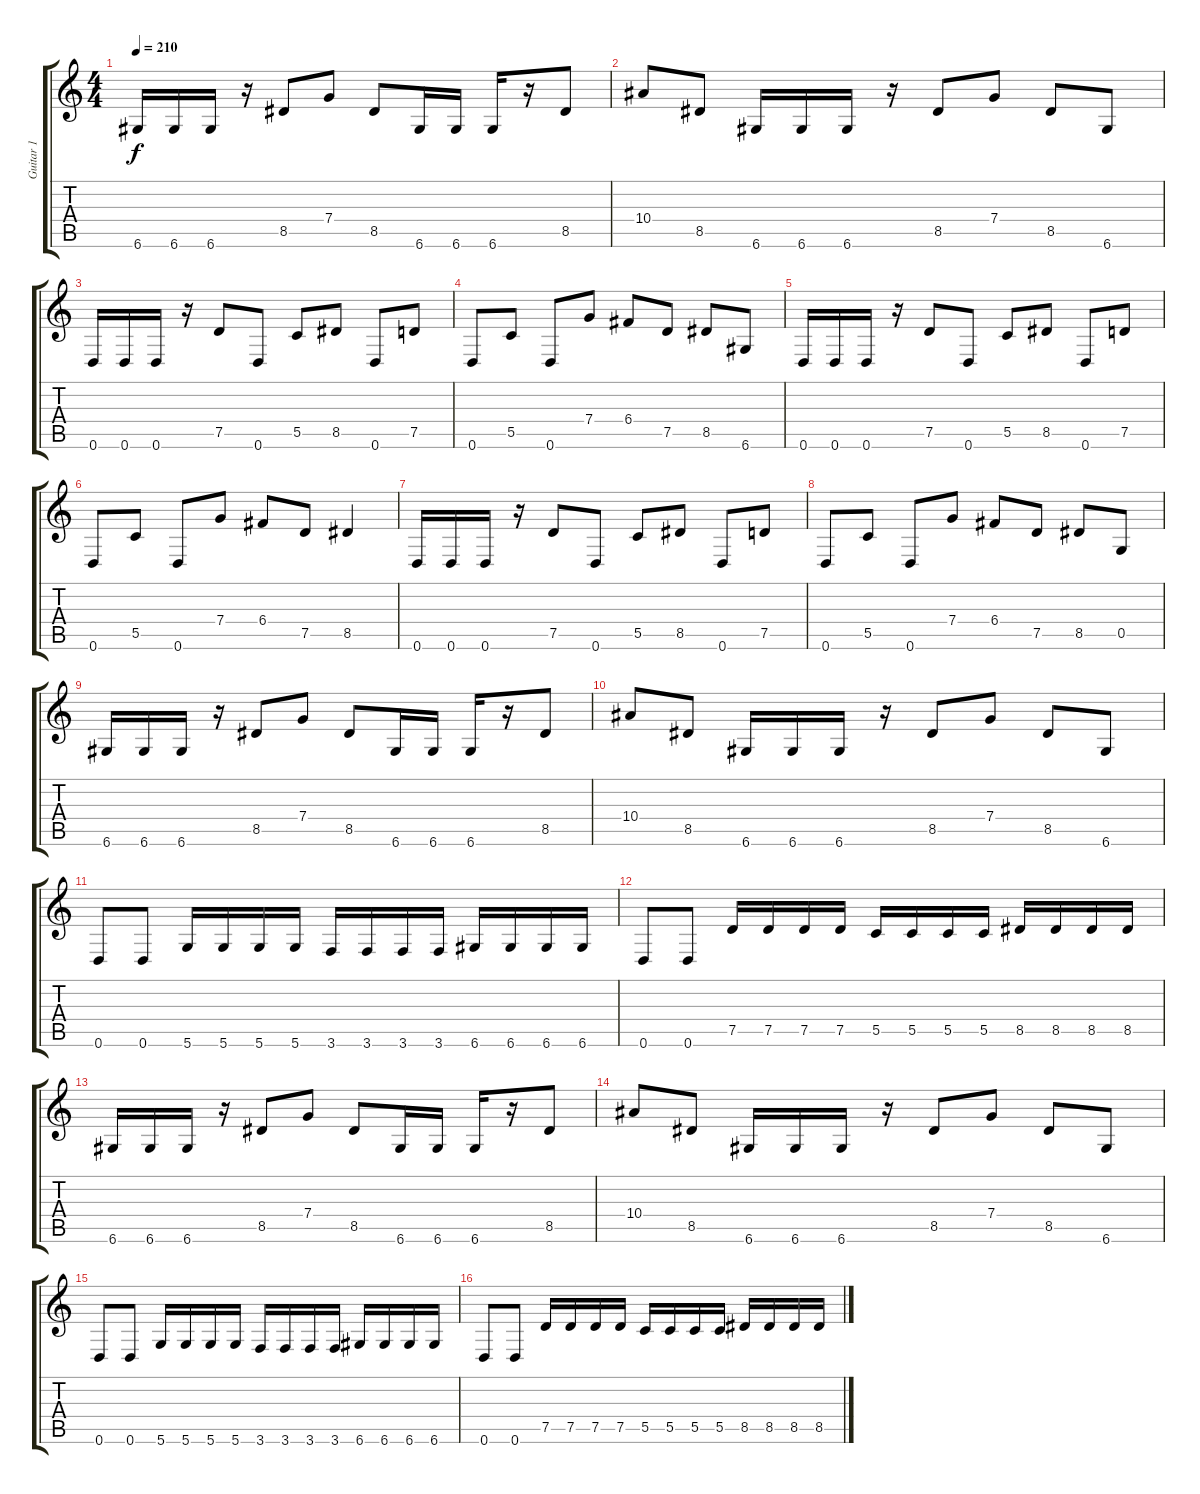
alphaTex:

\track ("Guitar 1" "Guitar 1") {instrument distortionguitar}
\staff {score tabs}
\tuning (D4 A3 F3 C3 G2 D2) {hide}
\ts (4 4)
\tempo 210
\clef g2
\ks c
6.6.16{dy f} 6.6.16 6.6.16 r.16 8.5.8 7.4.8 8.5.8 6.6.16 6.6.16 6.6.16 r.16 8.5.8 |
10.4.8 8.5.8 6.6.16 6.6.16 6.6.16 r.16 8.5.8 7.4.8 8.5.8 6.6.8 |
0.6.16 0.6.16 0.6.16 r.16 7.5.8 0.6.8 5.5.8 8.5.8 0.6.8 7.5.8 |
0.6.8 5.5.8 0.6.8 7.4.8 6.4.8 7.5.8 8.5.8 6.6.8 |
0.6.16 0.6.16 0.6.16 r.16 7.5.8 0.6.8 5.5.8 8.5.8 0.6.8 7.5.8 |
0.6.8 5.5.8 0.6.8 7.4.8 6.4.8 7.5.8 8.5.4 |
0.6.16 0.6.16 0.6.16 r.16 7.5.8 0.6.8 5.5.8 8.5.8 0.6.8 7.5.8 |
0.6.8 5.5.8 0.6.8 7.4.8 6.4.8 7.5.8 8.5.8 0.5.8 |
6.6.16 6.6.16 6.6.16 r.16 8.5.8 7.4.8 8.5.8 6.6.16 6.6.16 6.6.16 r.16 8.5.8 |
10.4.8 8.5.8 6.6.16 6.6.16 6.6.16 r.16 8.5.8 7.4.8 8.5.8 6.6.8 |
0.6.8 0.6.8 5.6.16 5.6.16 5.6.16 5.6.16 3.6.16 3.6.16 3.6.16 3.6.16 6.6.16 6.6.16 6.6.16 6.6.16 |
0.6.8 0.6.8 7.5.16 7.5.16 7.5.16 7.5.16 5.5.16 5.5.16 5.5.16 5.5.16 8.5.16 8.5.16 8.5.16 8.5.16 |
6.6.16 6.6.16 6.6.16 r.16 8.5.8 7.4.8 8.5.8 6.6.16 6.6.16 6.6.16 r.16 8.5.8 |
10.4.8 8.5.8 6.6.16 6.6.16 6.6.16 r.16 8.5.8 7.4.8 8.5.8 6.6.8 |
0.6.8 0.6.8 5.6.16 5.6.16 5.6.16 5.6.16 3.6.16 3.6.16 3.6.16 3.6.16 6.6.16 6.6.16 6.6.16 6.6.16 |
0.6.8 0.6.8 7.5.16 7.5.16 7.5.16 7.5.16 5.5.16 5.5.16 5.5.16 5.5.16 8.5.16 8.5.16 8.5.16 8.5.16
